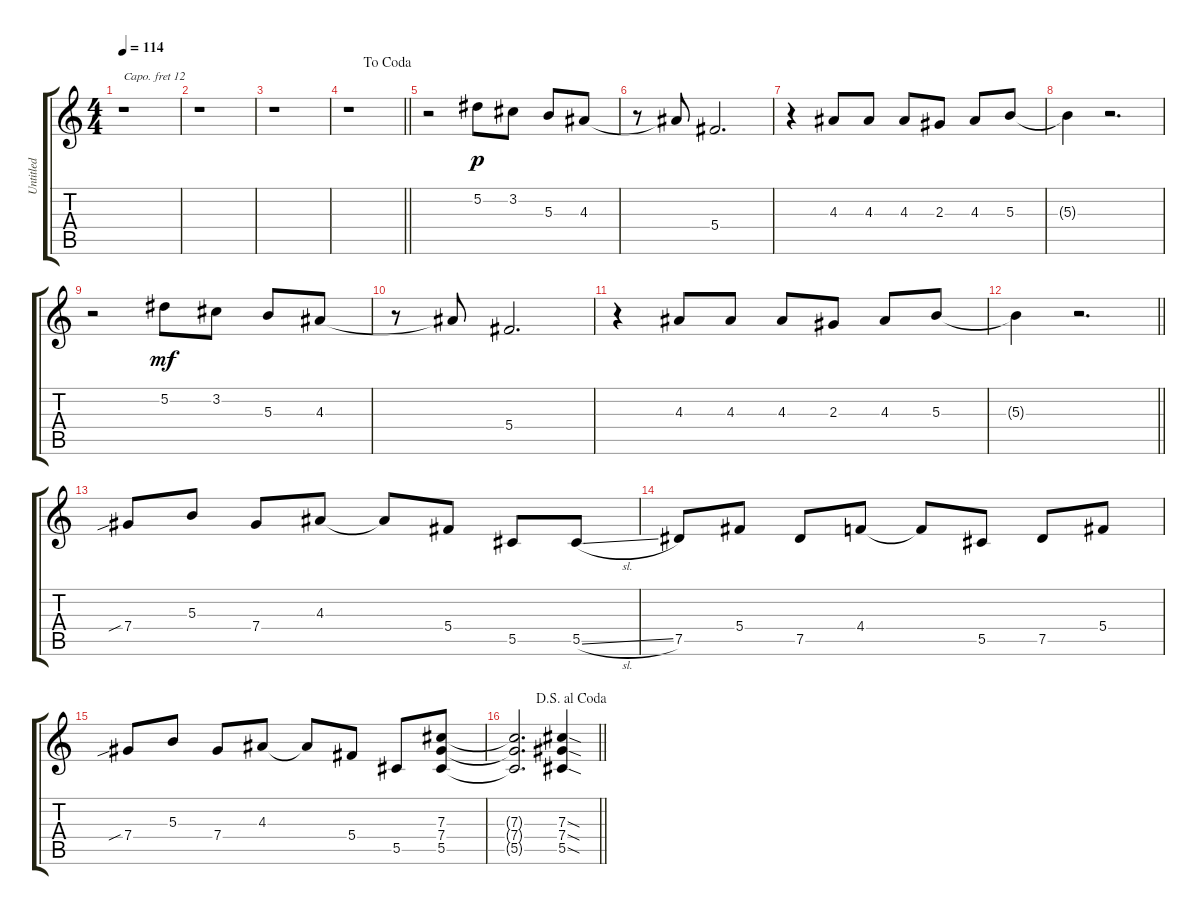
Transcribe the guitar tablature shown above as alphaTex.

\track ("Untitled" "Untitled") {instrument brightacousticpiano}
\staff {score tabs}
\capo 12
\tuning (Eb4 Bb3 Gb3 Db3 Ab2 Db2) {hide}
\ts (4 4)
\tempo 114
\clef g2
\ks c
r.1{dy f} |
r.1 |
r.1 |
\jump dacoda
\barLineRight lightlight
r.1 |
r.2 5.2.8{dy p} 3.2.8 5.3.8 4.3.8 |
r.8 4.3{t}.8 5.4.2{d} |
r.4 4.3.8 4.3.8 4.3.8 2.3.8 4.3.8 5.3.8 |
5.3{t}.4 r.2{d} |
r.2 5.2.8{dy mf} 3.2.8 5.3.8 4.3.8 |
r.8 4.3{t}.8 5.4.2{d} |
r.4 4.3.8 4.3.8 4.3.8 2.3.8 4.3.8 5.3.8 |
\barLineRight lightlight
5.3{t}.4 r.2{d} |
7.4{sib}.8 5.3.8 7.4.8 4.3.8 4.3{t}.8 5.4.8 5.5.8 5.5{sl}.8 |
7.5.8 5.4.8 7.5.8 4.4.8 4.4{t}.8 5.5.8 7.5.8 5.4.8 |
7.4{sib}.8 5.3.8 7.4.8 4.3.8 4.3{t}.8 5.4.8 5.5.8 (7.3 7.4 5.5).8 |
\jump dalsegnoalcoda
\barLineRight lightlight
(7.3{t} 7.4{t} 5.5{t}).2{d} (7.3{sod} 7.4{sod} 5.5{sod}).4
